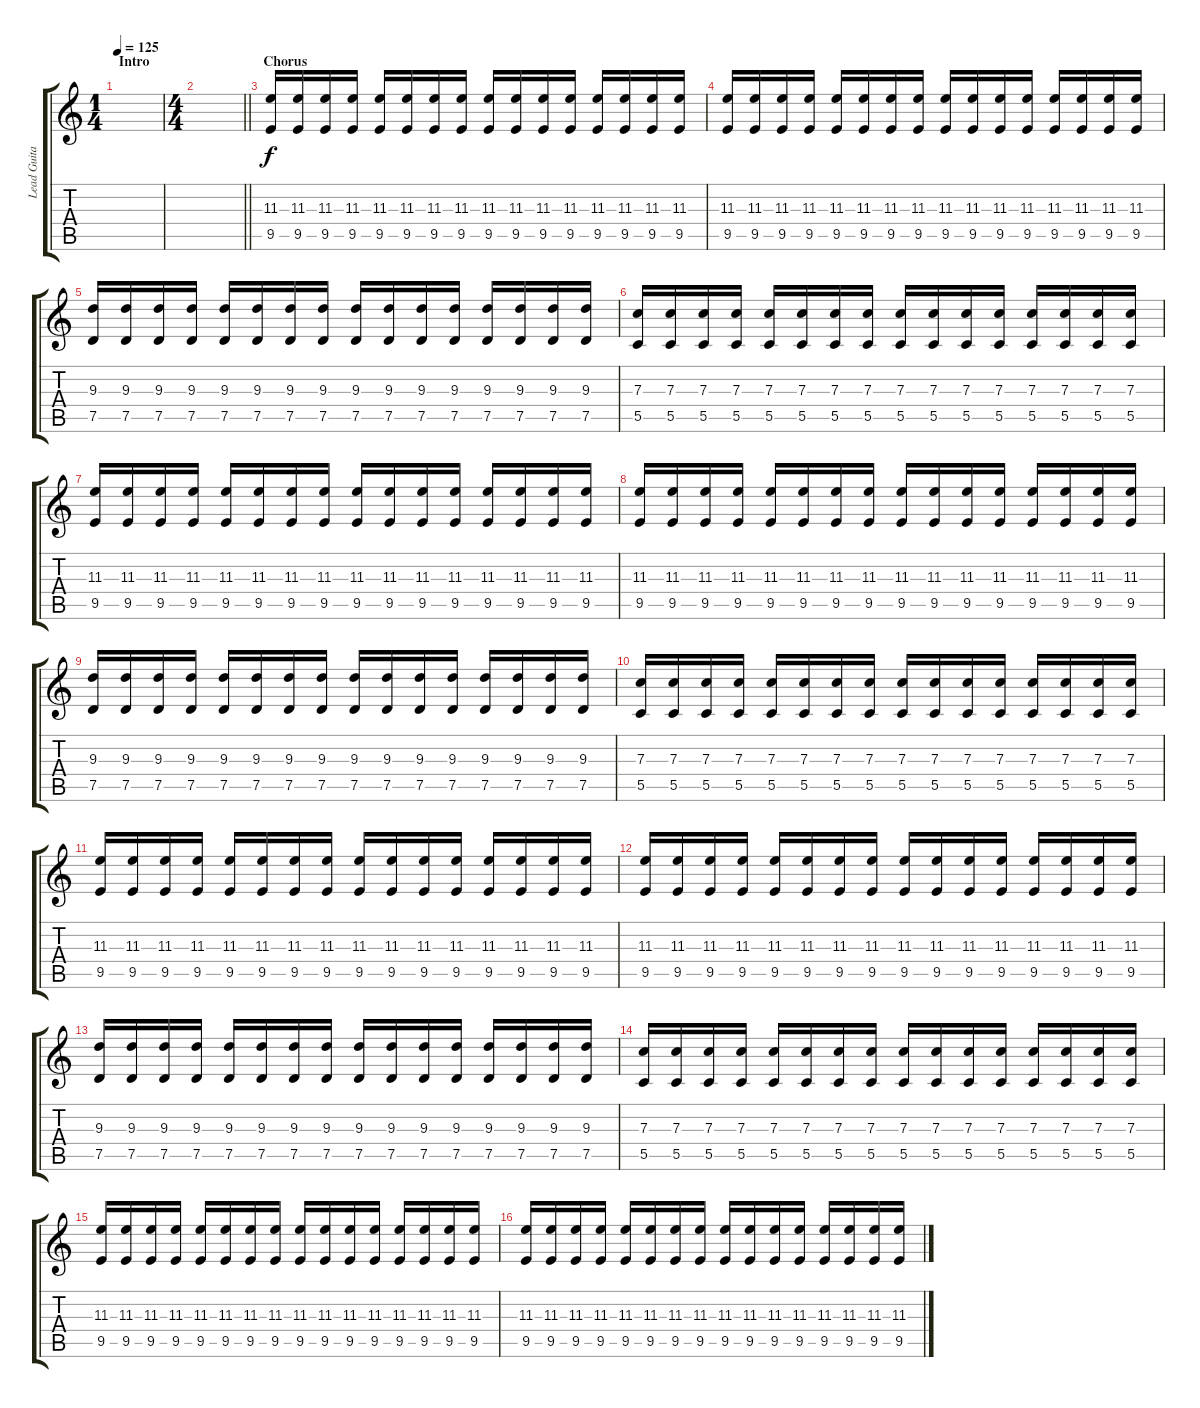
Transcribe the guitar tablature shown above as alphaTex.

\track ("Lead Guitar" "Lead Guita") {instrument overdrivenguitar}
\staff {score tabs}
\tuning (D4 A3 F3 C3 G2 C2) {hide}
\ts (1 4)
\section ("" "Intro")
\tempo 125
\clef g2
\ks c
|
\ts (4 4)
\barLineRight lightlight
|
\section ("" "Chorus")
(11.3 9.5).16 (11.3 9.5).16 (11.3 9.5).16 (11.3 9.5).16 (11.3 9.5).16 (11.3 9.5).16 (11.3 9.5).16 (11.3 9.5).16 (11.3 9.5).16 (11.3 9.5).16 (11.3 9.5).16 (11.3 9.5).16 (11.3 9.5).16 (11.3 9.5).16 (11.3 9.5).16 (11.3 9.5).16 |
(11.3 9.5).16 (11.3 9.5).16 (11.3 9.5).16 (11.3 9.5).16 (11.3 9.5).16 (11.3 9.5).16 (11.3 9.5).16 (11.3 9.5).16 (11.3 9.5).16 (11.3 9.5).16 (11.3 9.5).16 (11.3 9.5).16 (11.3 9.5).16 (11.3 9.5).16 (11.3 9.5).16 (11.3 9.5).16 |
(9.3 7.5).16 (9.3 7.5).16 (9.3 7.5).16 (9.3 7.5).16 (9.3 7.5).16 (9.3 7.5).16 (9.3 7.5).16 (9.3 7.5).16 (9.3 7.5).16 (9.3 7.5).16 (9.3 7.5).16 (9.3 7.5).16 (9.3 7.5).16 (9.3 7.5).16 (9.3 7.5).16 (9.3 7.5).16 |
(7.3 5.5).16 (7.3 5.5).16 (7.3 5.5).16 (7.3 5.5).16 (7.3 5.5).16 (7.3 5.5).16 (7.3 5.5).16 (7.3 5.5).16 (7.3 5.5).16 (7.3 5.5).16 (7.3 5.5).16 (7.3 5.5).16 (7.3 5.5).16 (7.3 5.5).16 (7.3 5.5).16 (7.3 5.5).16 |
(11.3 9.5).16 (11.3 9.5).16 (11.3 9.5).16 (11.3 9.5).16 (11.3 9.5).16 (11.3 9.5).16 (11.3 9.5).16 (11.3 9.5).16 (11.3 9.5).16 (11.3 9.5).16 (11.3 9.5).16 (11.3 9.5).16 (11.3 9.5).16 (11.3 9.5).16 (11.3 9.5).16 (11.3 9.5).16 |
(11.3 9.5).16 (11.3 9.5).16 (11.3 9.5).16 (11.3 9.5).16 (11.3 9.5).16 (11.3 9.5).16 (11.3 9.5).16 (11.3 9.5).16 (11.3 9.5).16 (11.3 9.5).16 (11.3 9.5).16 (11.3 9.5).16 (11.3 9.5).16 (11.3 9.5).16 (11.3 9.5).16 (11.3 9.5).16 |
(9.3 7.5).16 (9.3 7.5).16 (9.3 7.5).16 (9.3 7.5).16 (9.3 7.5).16 (9.3 7.5).16 (9.3 7.5).16 (9.3 7.5).16 (9.3 7.5).16 (9.3 7.5).16 (9.3 7.5).16 (9.3 7.5).16 (9.3 7.5).16 (9.3 7.5).16 (9.3 7.5).16 (9.3 7.5).16 |
(7.3 5.5).16 (7.3 5.5).16 (7.3 5.5).16 (7.3 5.5).16 (7.3 5.5).16 (7.3 5.5).16 (7.3 5.5).16 (7.3 5.5).16 (7.3 5.5).16 (7.3 5.5).16 (7.3 5.5).16 (7.3 5.5).16 (7.3 5.5).16 (7.3 5.5).16 (7.3 5.5).16 (7.3 5.5).16 |
(11.3 9.5).16 (11.3 9.5).16 (11.3 9.5).16 (11.3 9.5).16 (11.3 9.5).16 (11.3 9.5).16 (11.3 9.5).16 (11.3 9.5).16 (11.3 9.5).16 (11.3 9.5).16 (11.3 9.5).16 (11.3 9.5).16 (11.3 9.5).16 (11.3 9.5).16 (11.3 9.5).16 (11.3 9.5).16 |
(11.3 9.5).16 (11.3 9.5).16 (11.3 9.5).16 (11.3 9.5).16 (11.3 9.5).16 (11.3 9.5).16 (11.3 9.5).16 (11.3 9.5).16 (11.3 9.5).16 (11.3 9.5).16 (11.3 9.5).16 (11.3 9.5).16 (11.3 9.5).16 (11.3 9.5).16 (11.3 9.5).16 (11.3 9.5).16 |
(9.3 7.5).16 (9.3 7.5).16 (9.3 7.5).16 (9.3 7.5).16 (9.3 7.5).16 (9.3 7.5).16 (9.3 7.5).16 (9.3 7.5).16 (9.3 7.5).16 (9.3 7.5).16 (9.3 7.5).16 (9.3 7.5).16 (9.3 7.5).16 (9.3 7.5).16 (9.3 7.5).16 (9.3 7.5).16 |
(7.3 5.5).16 (7.3 5.5).16 (7.3 5.5).16 (7.3 5.5).16 (7.3 5.5).16 (7.3 5.5).16 (7.3 5.5).16 (7.3 5.5).16 (7.3 5.5).16 (7.3 5.5).16 (7.3 5.5).16 (7.3 5.5).16 (7.3 5.5).16 (7.3 5.5).16 (7.3 5.5).16 (7.3 5.5).16 |
(11.3 9.5).16 (11.3 9.5).16 (11.3 9.5).16 (11.3 9.5).16 (11.3 9.5).16 (11.3 9.5).16 (11.3 9.5).16 (11.3 9.5).16 (11.3 9.5).16 (11.3 9.5).16 (11.3 9.5).16 (11.3 9.5).16 (11.3 9.5).16 (11.3 9.5).16 (11.3 9.5).16 (11.3 9.5).16 |
(11.3 9.5).16 (11.3 9.5).16 (11.3 9.5).16 (11.3 9.5).16 (11.3 9.5).16 (11.3 9.5).16 (11.3 9.5).16 (11.3 9.5).16 (11.3 9.5).16 (11.3 9.5).16 (11.3 9.5).16 (11.3 9.5).16 (11.3 9.5).16 (11.3 9.5).16 (11.3 9.5).16 (11.3 9.5).16
